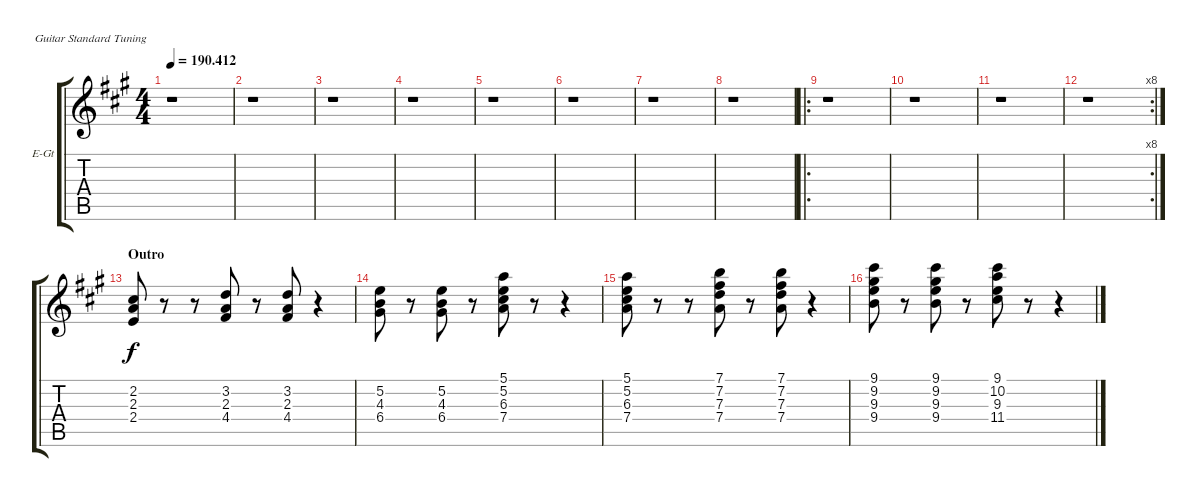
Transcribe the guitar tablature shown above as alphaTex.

\defaultSystemsLayout 4
\bracketExtendMode groupsimilarinstruments
\firstSystemTrackNameOrientation horizontal
\otherSystemsTrackNameOrientation horizontal
\track ("Gtr. 2 (elec.)" "E-Gt") {instrument electricguitarclean}
\staff {score tabs}
\tuning (E4 B3 G3 D3 A2 E2)
\ts (4 4)
\tempo
190.412
\accidentals auto
\clef g2
\ottava regular
\simile none
\scale
0.333333
\ks a
r.1{dy f} |
\scale
0.333333 r.1 |
\scale
0.333333 r.1 |
\scale
0.333333 r.1 |
\scale
0.333333 r.1 |
\scale
0.333333 r.1 |
\scale
0.333333 r.1 |
\scale
0.313131 r.1 |
\ro
\scale
0.373737 r.1 |
\scale
0.313131 r.1 |
\scale
0.322917 r.1 |
\rc 8
\scale
0.354167 r.1 |
\section ("" "Outro")
\scale
0.322917 (2.4 2.3 2.2).8 r.8 r.8 (3.2 2.3 4.4).8 r.8 (4.4 2.3 3.2).8 r.4 |
\scale
0.333333 (5.2 4.3 6.4).8 r.8 (6.4 4.3 5.2).8 r.8 (5.1 5.2 6.3 7.4).8 r.8 r.4 |
\scale
0.333333 (7.4 6.3 5.2 5.1).8 r.8 r.8 (7.1 7.2 7.3 7.4).8 r.8 (7.4 7.3 7.2 7.1).8 r.4 |
\scale
0.333333 (9.1 9.2 9.3 9.4).8 r.8 (9.4 9.3 9.2 9.1).8 r.8 (9.1 10.2 9.3 11.4).8 r.8 r.4
